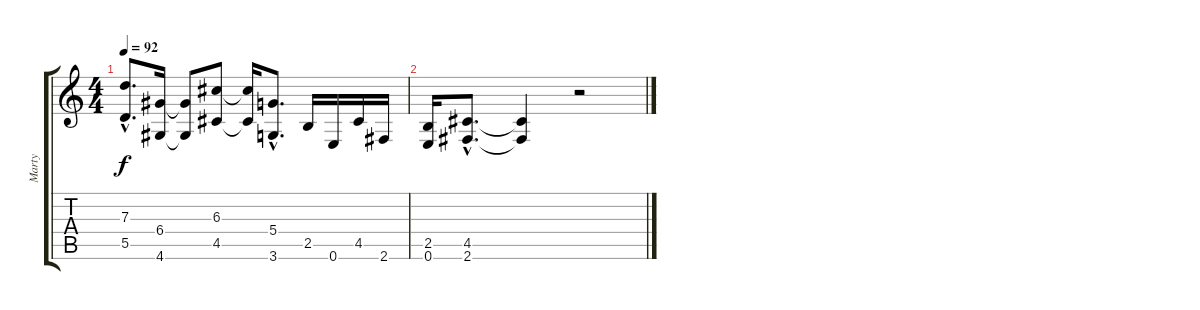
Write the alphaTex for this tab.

\track ("Marty" "Marty") {instrument distortionguitar}
\staff {score tabs}
\tuning (E4 B3 G3 D3 A2 E2) {hide}
\ts (4 4)
\tempo 92
\clef g2
\ks c
(7.3{hac} 5.5{hac}).8{d dy f} (6.4 4.6).16 (6.4{t} 4.6{t}).8 (6.3 4.5).8 (6.3{t} 4.5{t}).16 (5.4{hac} 3.6{hac}).8{d} 2.5.16 0.6.16 4.5.16 2.6.16 |
(2.5 0.6).16 (4.5{hac} 2.6{hac}).8{d} (4.5{t} 2.6{t}).4 r.2
